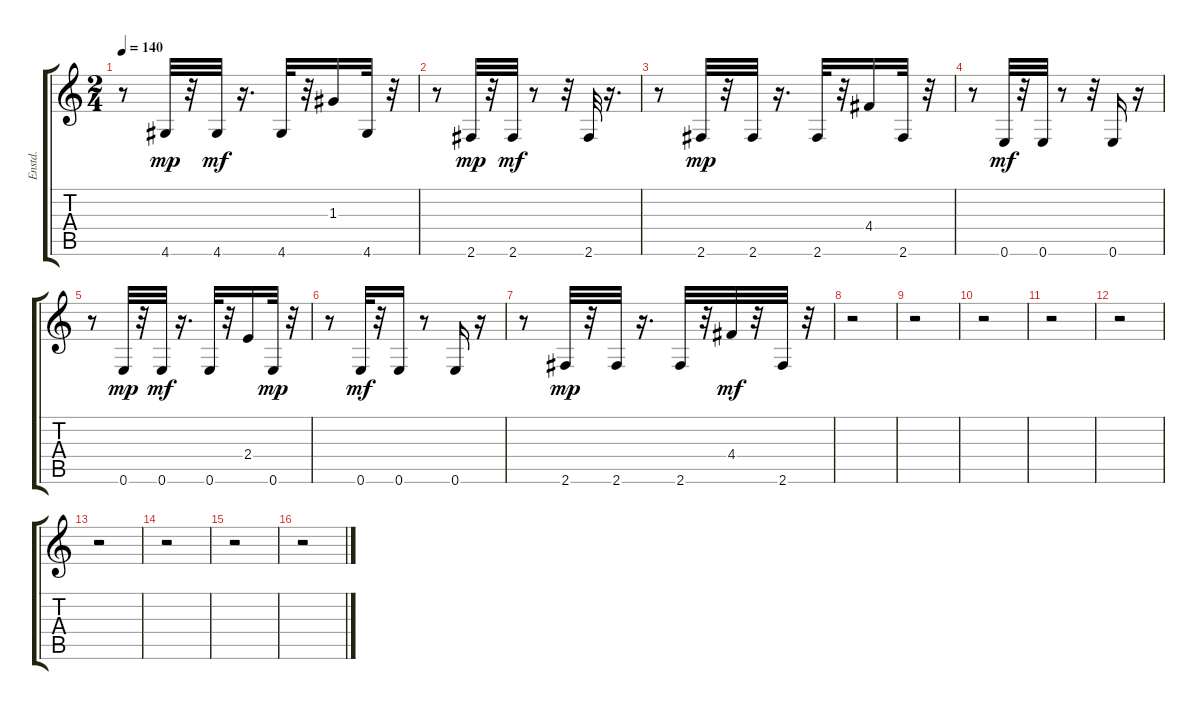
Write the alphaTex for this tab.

\track ("Enstd." "Enstd.") {instrument electricguitarmuted}
\staff {score tabs}
\tuning (E4 B3 G3 D3 A2 E2) {hide}
\ts (2 4)
\tempo 140
\clef g2
\ks c
r.8{dy mp} 4.6.32 r.32 4.6.32{dy mf} r.16{d} 4.6.32 r.32 1.3.16 4.6.32 r.32 |
r.8 2.6.32{dy mp} r.32 2.6.32{dy mf} r.8 r.32 2.6.32 r.16{d} |
r.8 2.6.32{dy mp} r.32 2.6.32 r.16{d} 2.6.32 r.32 4.4.16 2.6.32 r.32 |
r.8 0.6.32{dy mf} r.32 0.6.32 r.8 r.32 0.6.16 r.16 |
r.8 0.6.32{dy mp} r.32 0.6.32{dy mf} r.16{d} 0.6.32 r.32 2.4.16 0.6.32{dy mp} r.32 |
r.8 0.6.32{dy mf} r.32 0.6.16 r.8 0.6.16 r.16 |
r.8 2.6.32{dy mp} r.32 2.6.32 r.16{d} 2.6.32 r.32 4.4.32{dy mf} r.32 2.6.32 r.32 |
r.2 |
r.2 |
r.2 |
r.2 |
r.2 |
r.2 |
r.2 |
r.2 |
r.2
